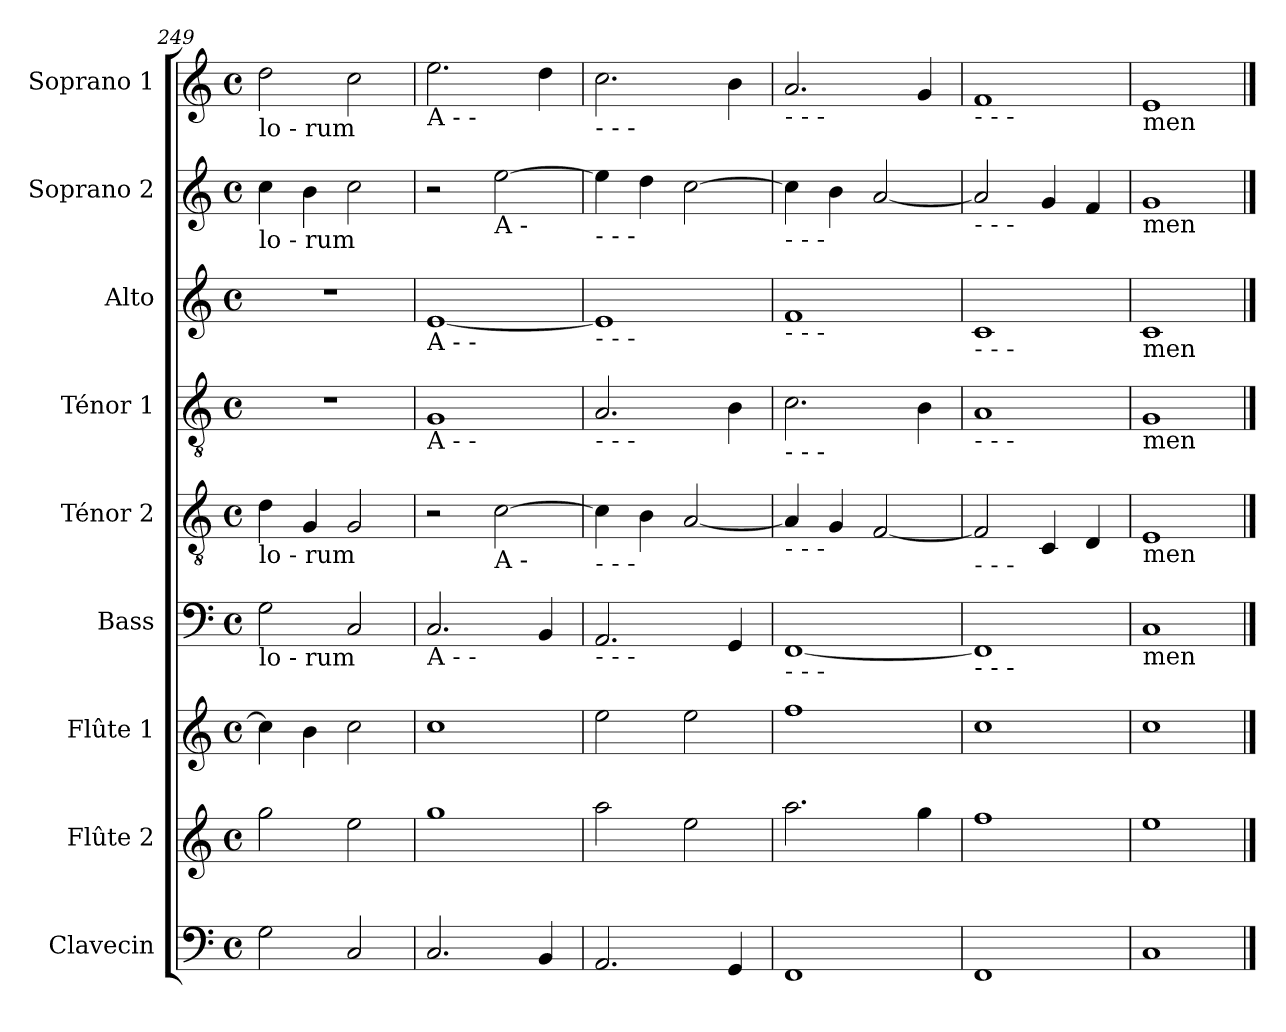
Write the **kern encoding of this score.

**kern	**kern	**kern	**kern	**kern	**kern	**kern	**kern	**kern
*part9	*part8	*part7	*part6	*part5	*part4	*part3	*part2	*part1
*staff9	*staff8	*staff7	*staff6	*staff5	*staff4	*staff3	*staff2	*staff1
*I"Clavecin	*I"Flûte 2	*I"Flûte 1	*I"Bass	*I"Ténor 2	*I"Ténor 1	*I"Alto	*I"Soprano 2	*I"Soprano 1
*I'Cla.	*I'Fl2.	*I'Fl1.	*I'B.	*I'T2.	*I'T1.	*I'A.	*I'S2.	*I'S1.
*clefF4	*clefG2	*clefG2	*clefF4	*clefGv2	*clefGv2	*clefG2	*clefG2	*clefG2
*k[]	*k[]	*k[]	*k[]	*k[]	*k[]	*k[]	*k[]	*k[]
*M4/4	*M4/4	*M4/4	*M4/4	*M4/4	*M4/4	*M4/4	*M4/4	*M4/4
*met(c)	*met(c)	*met(c)	*met(c)	*met(c)	*met(c)	*met(c)	*met(c)	*met(c)
=249	=249	=249	=249	=249	=249	=249	=249	=249
!	!	!	!	!	!	!	!	!LO:TX:b:t=lo  -  rum
!	!	!	!	!	!	!	!LO:TX:b:t=lo  -  rum	!
!	!	!	!	!LO:TX:b:t=lo  -  rum	!	!	!	!
!	!	!	!LO:TX:b:t=lo  -  rum	!	!	!	!	!
2G\	2gg\	4cc\]	2G\	4d\	1r	1r	4cc\	2dd\
.	.	4b\	.	4G/	.	.	4b\	.
2C/	2ee\	2cc\	2C/	2G/	.	.	2cc\	2cc\
=250	=250	=250	=250	=250	=250	=250	=250	=250
!	!	!	!	!	!	!	!	!LO:TX:b:t=A    -    -
!	!	!	!	!	!	!LO:TX:b:t=A    -    -	!	!
!	!	!	!	!	!LO:TX:b:t=A    -    -	!	!	!
!	!	!	!LO:TX:b:t=A    -    -	!	!	!	!	!
2.C/	1gg	1cc	2.C/	2r	1G	[1e	2r	2.ee\
!	!	!	!	!	!	!	!LO:TX:b:t=A   -	!
!	!	!	!	!LO:TX:b:t=A   -	!	!	!	!
.	.	.	.	[2c\	.	.	[2ee\	.
4BB/	.	.	4BB/	.	.	.	.	4dd\
=251	=251	=251	=251	=251	=251	=251	=251	=251
!	!	!	!	!	!	!	!	!LO:TX:b:t=-      -     -
!	!	!	!	!	!	!	!LO:TX:b:t=-      -     -	!
!	!	!	!	!	!	!LO:TX:b:t=-      -     -	!	!
!	!	!	!	!	!LO:TX:b:t=-      -     -	!	!	!
!	!	!	!	!LO:TX:b:t=-      -     -	!	!	!	!
!	!	!	!LO:TX:b:t=-      -     -	!	!	!	!	!
2.AA/	2aa\	2ee\	2.AA/	4c\]	2.A/	1e]	4ee\]	2.cc\
.	.	.	.	4B\	.	.	4dd\	.
.	2ee\	2ee\	.	[2A/	.	.	[2cc\	.
4GG/	.	.	4GG/	.	4B\	.	.	4b\
=252	=252	=252	=252	=252	=252	=252	=252	=252
!	!	!	!	!	!	!	!	!LO:TX:b:t=-      -     -
!	!	!	!	!	!	!	!LO:TX:b:t=-      -     -	!
!	!	!	!	!	!	!LO:TX:b:t=-      -     -	!	!
!	!	!	!	!	!LO:TX:b:t=-      -     -	!	!	!
!	!	!	!	!LO:TX:b:t=-      -     -	!	!	!	!
!	!	!	!LO:TX:b:t=-      -     -	!	!	!	!	!
1FF	2.aa\	1ff	[1FF	4A/]	2.c\	1f	4cc\]	2.a/
.	.	.	.	4G/	.	.	4b\	.
.	.	.	.	[2F/	.	.	[2a/	.
.	4gg\	.	.	.	4B\	.	.	4g/
=253	=253	=253	=253	=253	=253	=253	=253	=253
!	!	!	!	!	!	!	!	!LO:TX:b:t=-      -     -
!	!	!	!	!	!	!	!LO:TX:b:t=-      -     -	!
!	!	!	!	!	!	!LO:TX:b:t=-      -     -	!	!
!	!	!	!	!	!LO:TX:b:t=-      -     -	!	!	!
!	!	!	!	!LO:TX:b:t=-      -     -	!	!	!	!
!	!	!	!LO:TX:b:t=-      -     -	!	!	!	!	!
1FF	1ff	1cc	1FF]	2F/]	1A	1c	2a/]	1f
.	.	.	.	4C/	.	.	4g/	.
.	.	.	.	4D/	.	.	4f/	.
!!LO:PB:g=z
=254	=254	=254	=254	=254	=254	=254	=254	=254
!	!	!	!	!	!	!	!	!LO:TX:b:t=men
!	!	!	!	!	!	!	!LO:TX:b:t=men	!
!	!	!	!	!	!	!LO:TX:b:t=men	!	!
!	!	!	!	!	!LO:TX:b:t=men	!	!	!
!	!	!	!	!LO:TX:b:t=men	!	!	!	!
!	!	!	!LO:TX:b:t=men	!	!	!	!	!
1C	1ee	1cc	1C	1E	1G	1c	1g	1e
==	==	==	==	==	==	==	==	==
*-	*-	*-	*-	*-	*-	*-	*-	*-
